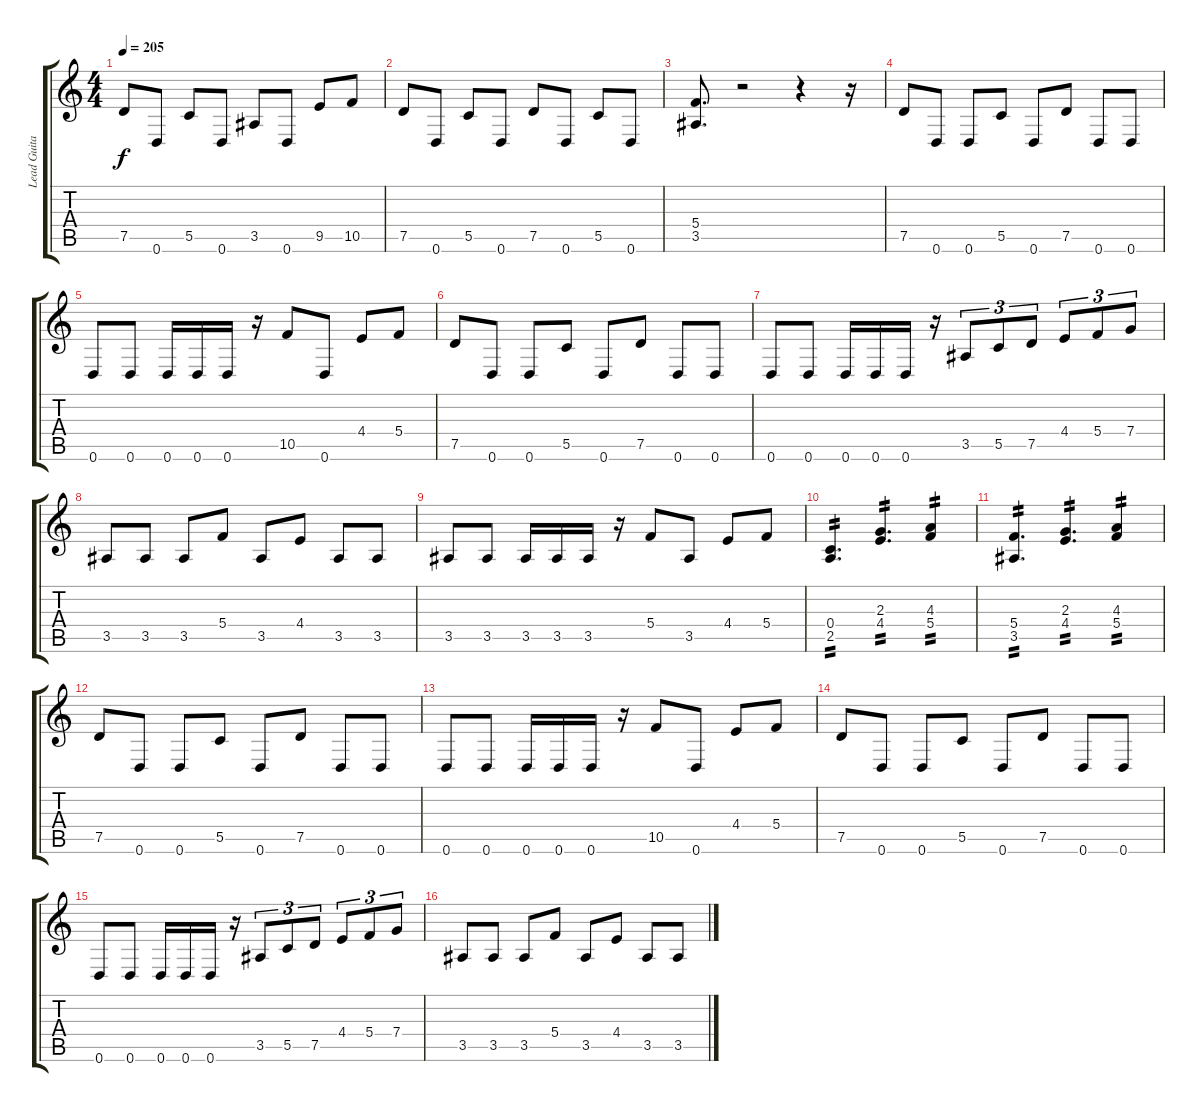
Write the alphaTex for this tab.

\track ("Lead Guitar" "Lead Guita") {instrument distortionguitar}
\staff {score tabs}
\tuning (D4 A3 F3 C3 G2 D2) {hide}
\ts (4 4)
\tempo 205
\clef g2
\ks c
7.5.8{dy f} 0.6.8 5.5.8 0.6.8 3.5.8 0.6.8 9.5.8 10.5.8 |
7.5.8 0.6.8 5.5.8 0.6.8 7.5.8 0.6.8 5.5.8 0.6.8 |
(5.4 3.5).8{d} r.2 r.4 r.16 |
7.5.8 0.6.8 0.6.8 5.5.8 0.6.8 7.5.8 0.6.8 0.6.8 |
0.6.8 0.6.8 0.6.16 0.6.16 0.6.16 r.16 10.5.8 0.6.8 4.4.8 5.4.8 |
7.5.8 0.6.8 0.6.8 5.5.8 0.6.8 7.5.8 0.6.8 0.6.8 |
0.6.8 0.6.8 0.6.16 0.6.16 0.6.16 r.16 3.5.8{tu (3 2)} 5.5.8{tu (3 2)} 7.5.8{tu (3 2)} 4.4.8{tu (3 2)} 5.4.8{tu (3 2)} 7.4.8{tu (3 2)} |
3.5.8 3.5.8 3.5.8 5.4.8 3.5.8 4.4.8 3.5.8 3.5.8 |
3.5.8 3.5.8 3.5.16 3.5.16 3.5.16 r.16 5.4.8 3.5.8 4.4.8 5.4.8 |
(0.4 2.5).4{d tp 2} (2.3 4.4).4{d tp 2} (4.3 5.4).4{tp 2} |
(5.4 3.5).4{d tp 2} (2.3 4.4).4{d tp 2} (4.3 5.4).4{tp 2} |
7.5.8 0.6.8 0.6.8 5.5.8 0.6.8 7.5.8 0.6.8 0.6.8 |
0.6.8 0.6.8 0.6.16 0.6.16 0.6.16 r.16 10.5.8 0.6.8 4.4.8 5.4.8 |
7.5.8 0.6.8 0.6.8 5.5.8 0.6.8 7.5.8 0.6.8 0.6.8 |
0.6.8 0.6.8 0.6.16 0.6.16 0.6.16 r.16 3.5.8{tu (3 2)} 5.5.8{tu (3 2)} 7.5.8{tu (3 2)} 4.4.8{tu (3 2)} 5.4.8{tu (3 2)} 7.4.8{tu (3 2)} |
3.5.8 3.5.8 3.5.8 5.4.8 3.5.8 4.4.8 3.5.8 3.5.8
